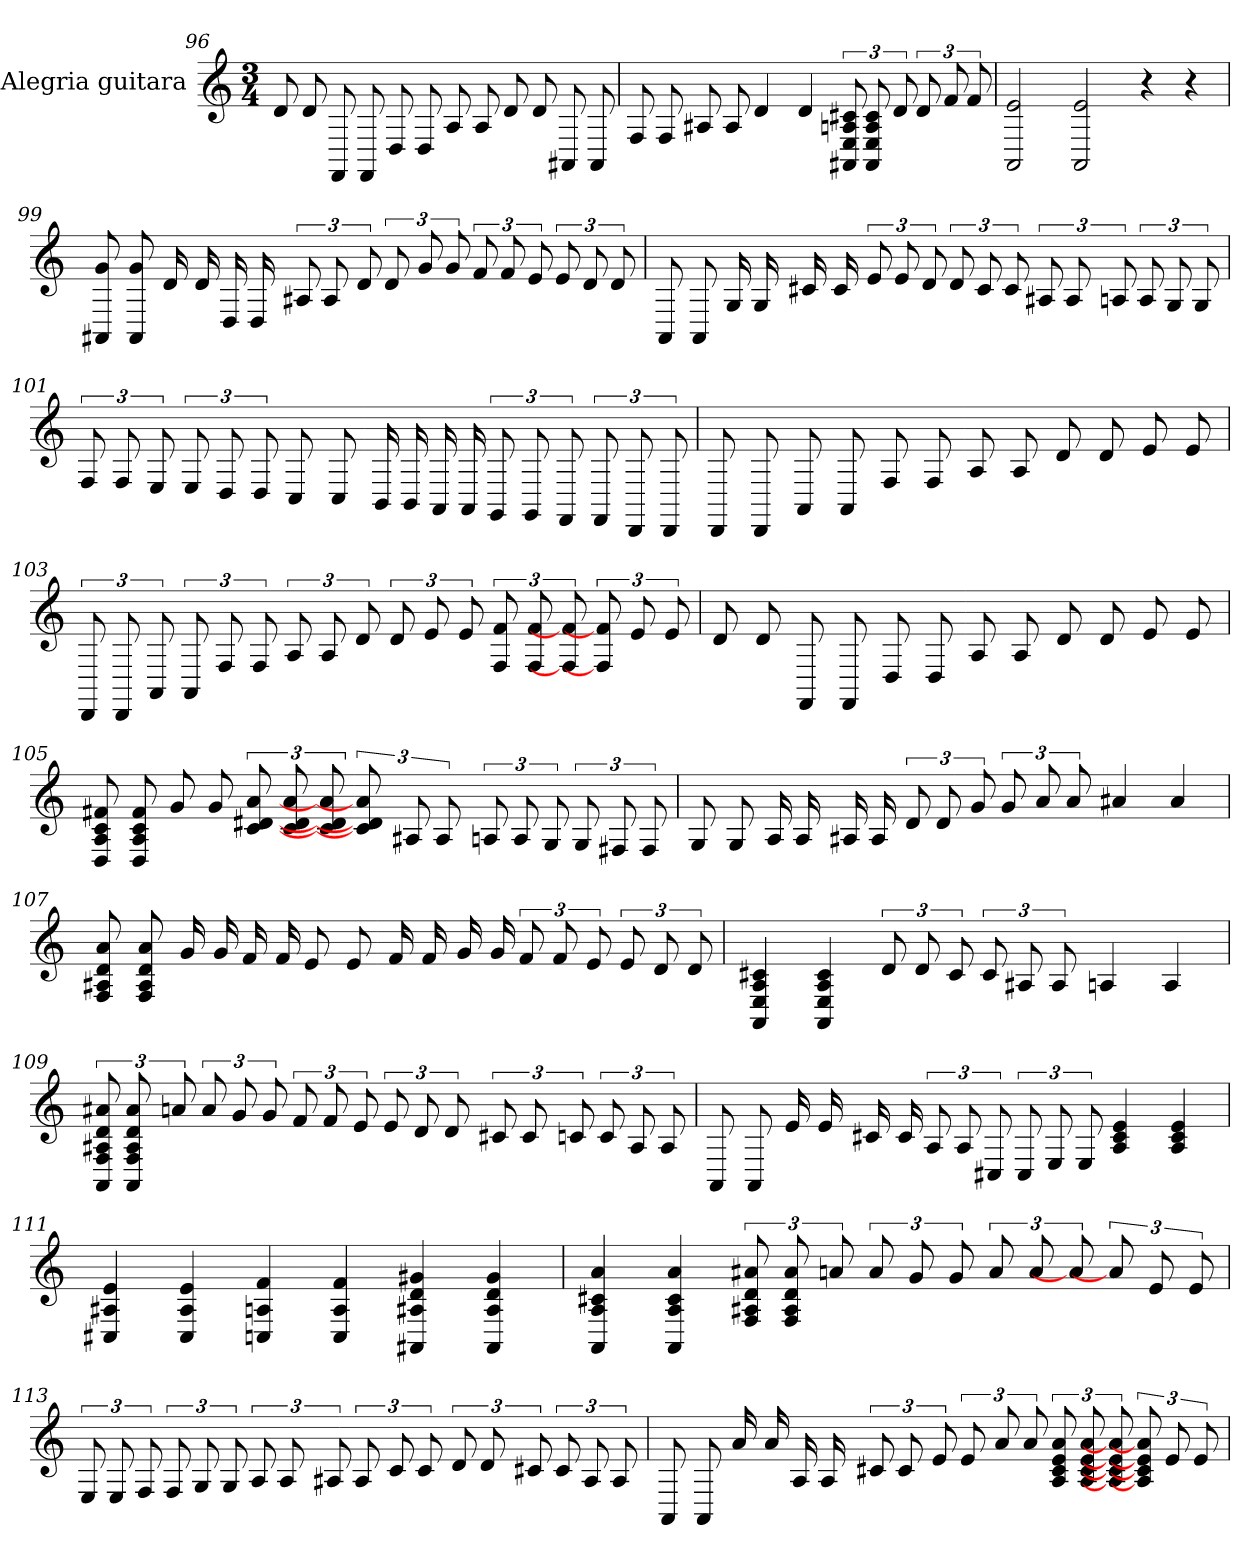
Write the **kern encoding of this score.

**kern
*part1
*staff1
*I"Alegria guitara
*
*k[]
*M3/4
=96
8d
8d
8FF
8FF
8D
8D
8A
8A
8d
8d
8AA#
8AA#
=97
8F
8F
8A#
8A#
4d
4d
12c# 12A 12E 12AA#
12c# 12A 12E 12AA#
12d
12d
12f
12f
=98
2e 2AA
2e 2AA
4r
4r
=99
8g 8AA#
8g 8AA#
16d
16d
16D
16D
12A#
12A#
12d
12d
12g
12g
12f
12f
12e
12e
12d
12d
=100
8AA
8AA
16G
16G
16c#
16c#
12e
12e
12d
12d
12c#
12c#
12A#
12A#
12A
12A
12G
12G
=101
12F
12F
12E
12E
12D
12D
8C
8C
16BB
16BB
16AA
16AA
12GG
12GG
12FF
12FF
12DD
12DD
=102
8DD
8DD
8AA
8AA
8F
8F
8A
8A
8d
8d
8e
8e
=103
12DD
12DD
12AA
12AA
12F
12F
12A
12A
12d
12d
12e
12e
12f 12F
12f 12F
12f] 12F]
12f] 12F]
12e
12e
=104
8d
8d
8FF
8FF
8D
8D
8A
8A
8d
8d
8e
8e
=105
8f# 8c 8A 8D
8f# 8c 8A 8D
8g
8g
12a 12d# 12c
12a 12d# 12c
12a] 12d#] 12c]
12a] 12d#] 12c]
12A#
12A#
12A
12A
12G
12G
12F#
12F#
=106
8G
8G
16A
16A
16A#
16A#
12d
12d
12g
12g
12a
12a
4a#
4a#
=107
8a 8d 8A# 8F
8a 8d 8A# 8F
16g
16g
16f
16f
8e
8e
16f
16f
16g
16g
12f
12f
12e
12e
12d
12d
=108
4c# 4A 4E 4AA
4c# 4A 4E 4AA
12d
12d
12c#
12c#
12A#
12A#
4A
4A
=109
12a# 12d 12A# 12F 12AA
12a# 12d 12A# 12F 12AA
12a
12a
12g
12g
12f
12f
12e
12e
12d
12d
12c#
12c#
12c
12c
12A#
12A#
=110
8AA
8AA
16e
16e
16c#
16c#
12A
12A
12C#
12C#
12E
12E
4e 4c# 4A
4e 4c# 4A
=111
4e 4A# 4C#
4e 4A# 4C#
4f 4A 4C
4f 4A 4C
4g# 4d 4A# 4AA#
4g# 4d 4A# 4AA#
=112
4a 4c# 4A 4AA
4a 4c# 4A 4AA
12a# 12d 12A# 12F
12a# 12d 12A# 12F
12a
12a
12g
12g
12a
12a
12a]
12a]
12e
12e
=113
12E
12E
12F
12F
12G
12G
12A
12A
12A#
12A#
12c
12c
12d
12d
12c#
12c#
12A#
12A#
=114
8AA
8AA
16a
16a
16A
16A
12c#
12c#
12e
12e
12a
12a
12a 12e 12c# 12A
12a 12e 12c# 12A
12a] 12e] 12c#] 12A]
12a] 12e] 12c#] 12A]
12e
12e
=
*-
